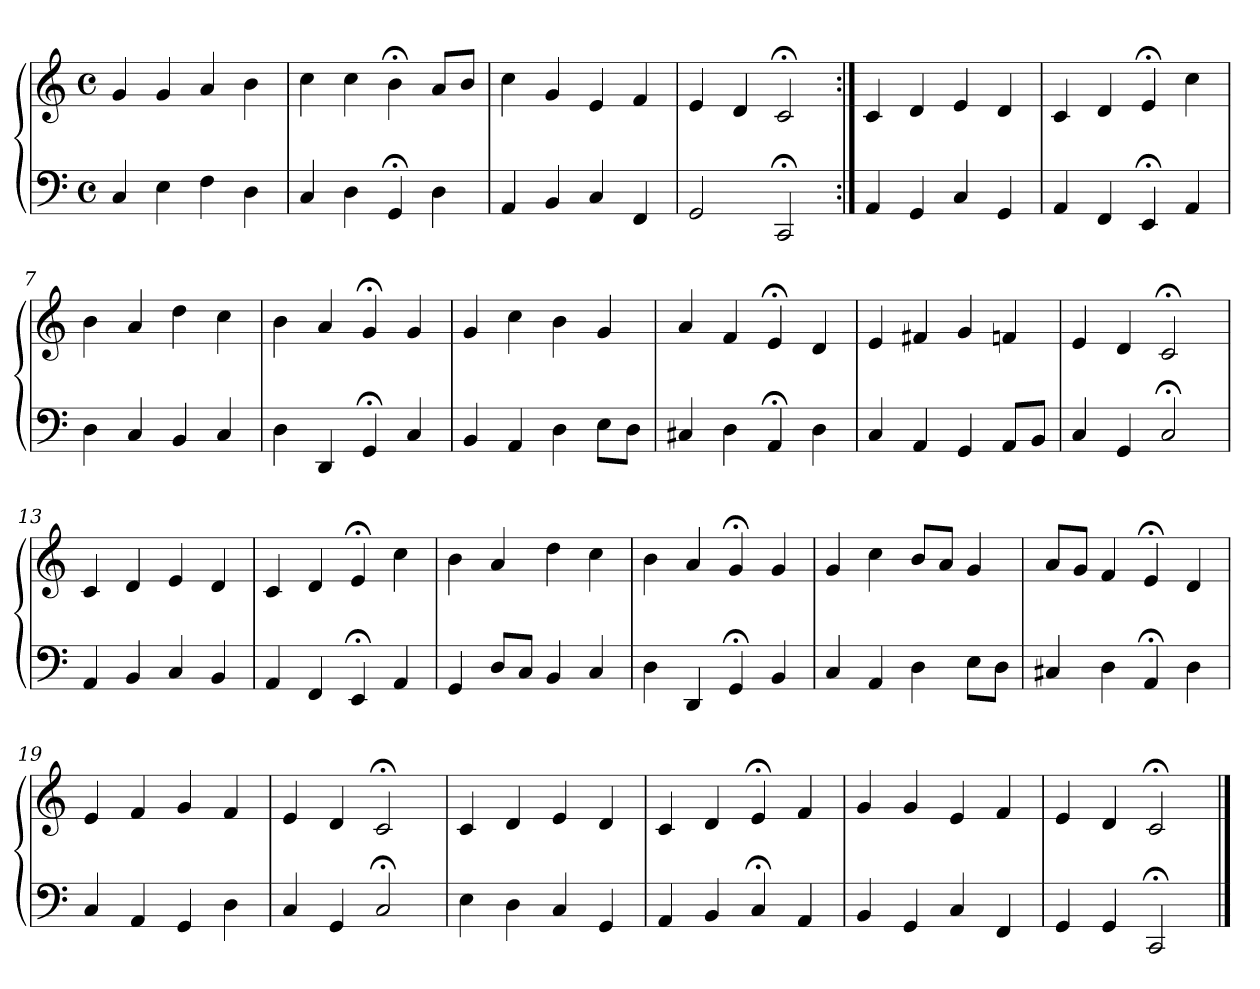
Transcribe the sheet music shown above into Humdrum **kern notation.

**kern	**kern
*part1	*part1
*staff2	*staff1
*clefF4	*clefG2
*M4/4	*M4/4
*met(c)	*met(c)
=1	=1
4C	4g
4E	4g
4F	4a
4D	4b
=2	=2
4C	4cc
4D	4cc
4GG;<	4b;<
4D	8aL
.	8bJ
=3	=3
4AA	4cc
4BB	4g
4C	4e
4FF	4f
=4	=4
2GG	4e
.	4d
2CC;<	2c;<
=5:|!	=5:|!
4AA	4c
4GG	4d
4C	4e
4GG	4d
=6	=6
4AA	4c
4FF	4d
4EE;<	4e;<
4AA	4cc
=7	=7
4D	4b
4C	4a
4BB	4dd
4C	4cc
!!LO:LB:g=z
=8	=8
4D	4b
4DD	4a
4GG;<	4g;<
4C	4g
=9	=9
4BB	4g
4AA	4cc
4D	4b
8EL	4g
8DJ	.
=10	=10
4C#X	4a
4D	4f
4AA;<	4e;<
4D	4d
=11	=11
4C	4e
4AA	4f#X
4GG	4g
8AAL	4fn
8BBJ	.
=12	=12
4C	4e
4GG	4d
2C;<	2c;<
=13	=13
4AA	4c
4BB	4d
4C	4e
4BB	4d
=14	=14
4AA	4c
4FF	4d
4EE;<	4e;<
4AA	4cc
!!LO:LB:g=z
=15	=15
4GG	4b
8DL	4a
8CJ	.
4BB	4dd
4C	4cc
=16	=16
4D	4b
4DD	4a
4GG;<	4g;<
4BB	4g
=17	=17
4C	4g
4AA	4cc
4D	8bL
.	8aJ
8EL	4g
8DJ	.
=18	=18
4C#X	8aL
.	8gJ
4D	4f
4AA;<	4e;<
4D	4d
=19	=19
4C	4e
4AA	4f
4GG	4g
4D	4f
=20	=20
4C	4e
4GG	4d
2C;<	2c;<
=21	=21
4E	4c
4D	4d
4C	4e
4GG	4d
!!LO:LB:g=z
=22	=22
4AA	4c
4BB	4d
4C;<	4e;<
4AA	4f
=23	=23
4BB	4g
4GG	4g
4C	4e
4FF	4f
=24	=24
4GG	4e
4GG	4d
2CC;<	2c;<
==	==
*-	*-
